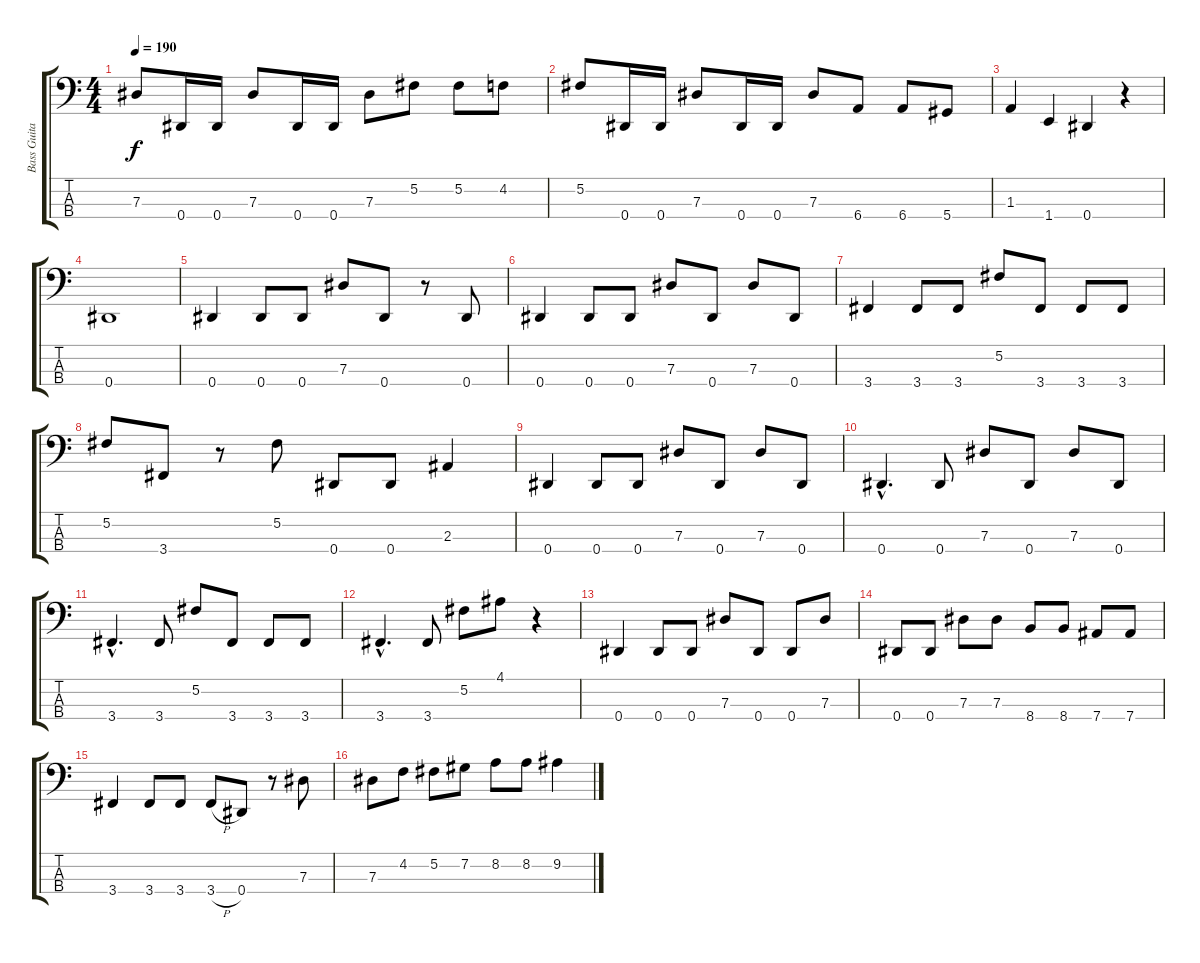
\track ("Bass Guitar" "Bass Guita") {instrument electricbassfinger}
\staff {score tabs}
\tuning (Gb2 Db2 Ab1 Eb1) {hide}
\ts (4 4)
\tempo 190
\clef f4
\ks c
7.3.8{dy f} 0.4.16 0.4.16 7.3.8 0.4.16 0.4.16 7.3.8 5.2.8 5.2.8 4.2.8 |
5.2.8 0.4.16 0.4.16 7.3.8 0.4.16 0.4.16 7.3.8 6.4.8 6.4.8 5.4.8 |
1.3.4 1.4.4 0.4.4 r.4 |
0.4.1 |
0.4.4 0.4.8 0.4.8 7.3.8 0.4.8 r.8 0.4.8 |
0.4.4 0.4.8 0.4.8 7.3.8 0.4.8 7.3.8 0.4.8 |
3.4.4 3.4.8 3.4.8 5.2.8 3.4.8 3.4.8 3.4.8 |
5.2.8 3.4.8 r.8 5.2.8 0.4.8 0.4.8 2.3.4 |
0.4.4 0.4.8 0.4.8 7.3.8 0.4.8 7.3.8 0.4.8 |
0.4{hac}.4{d} 0.4.8 7.3.8 0.4.8 7.3.8 0.4.8 |
3.4{hac}.4{d} 3.4.8 5.2.8 3.4.8 3.4.8 3.4.8 |
3.4{hac}.4{d} 3.4.8 5.2.8 4.1.8 r.4 |
0.4.4 0.4.8 0.4.8 7.3.8 0.4.8 0.4.8 7.3.8 |
0.4.8 0.4.8 7.3.8 7.3.8 8.4.8 8.4.8 7.4.8 7.4.8 |
3.4.4 3.4.8 3.4.8 3.4{h}.8 0.4.8 r.8 7.3.8 |
7.3.8 4.2.8 5.2.8 7.2.8 8.2.8 8.2.8 9.2.4
